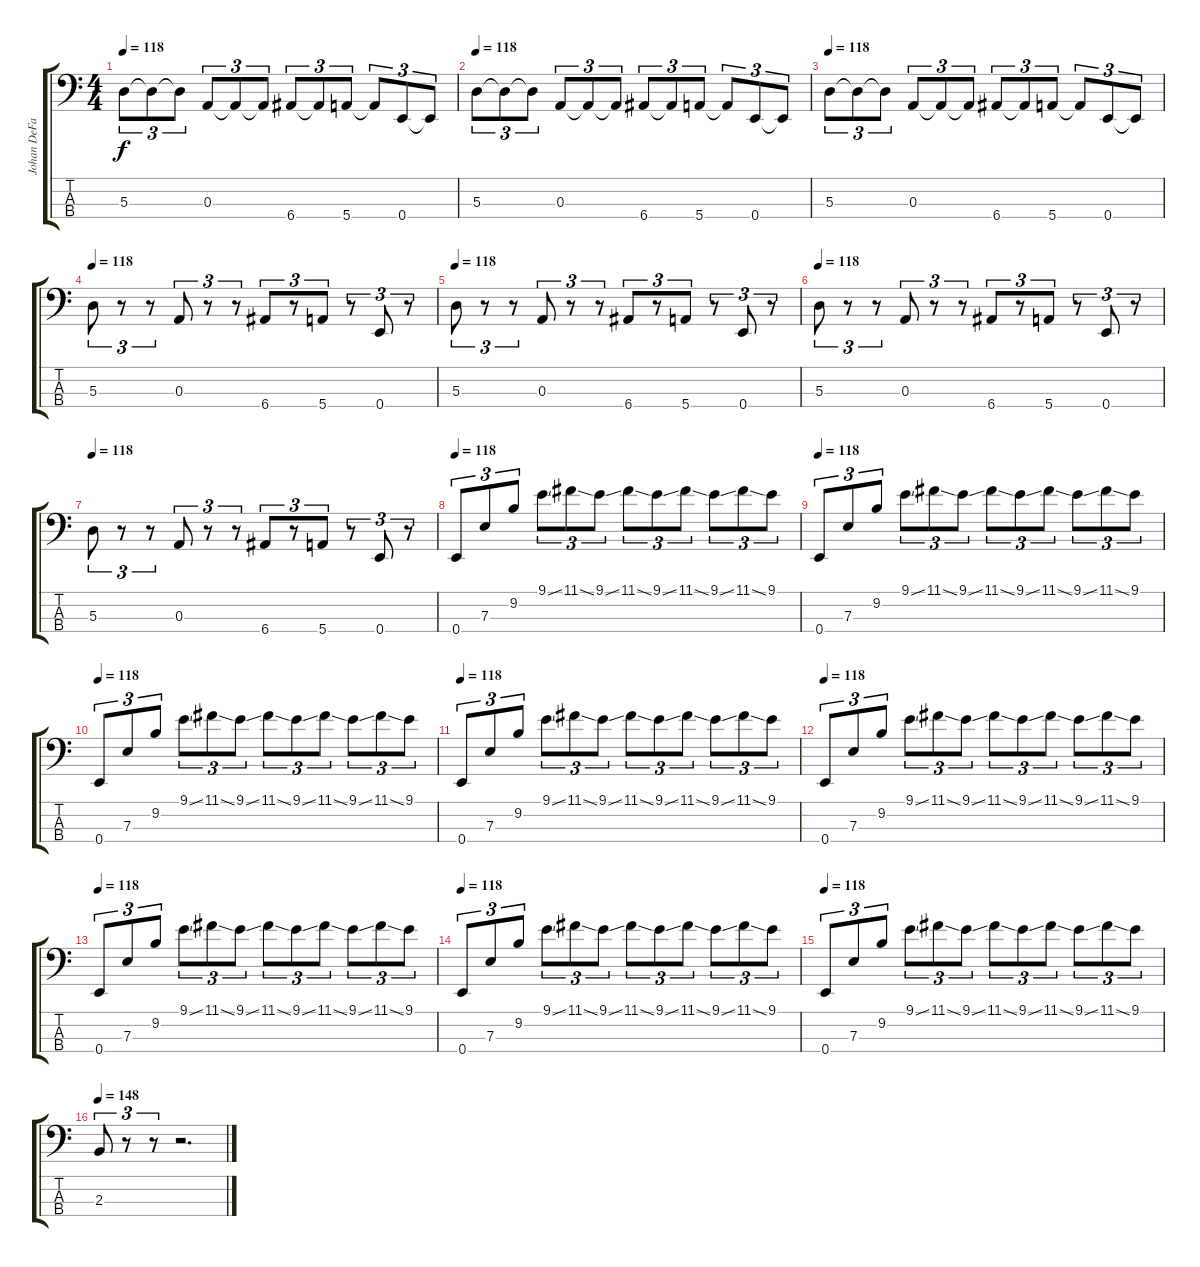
\track ("Johan DeFarfalla" "Johan DeFa") {instrument electricbassfinger}
\staff {score tabs}
\tuning (G2 D2 A1 E1) {hide}
\ts (4 4)
\tempo 118
\clef f4
\ks c
5.3.8{tu (3 2) dy f} 5.3{t}.8{tu (3 2)} 5.3{t}.8{tu (3 2)} 0.3.8{tu (3 2)} 0.3{t}.8{tu (3 2)} 0.3{t}.8{tu (3 2)} 6.4.8{tu (3 2)} 6.4{t}.8{tu (3 2)} 5.4.8{tu (3 2)} 5.4{t}.8{tu (3 2)} 0.4.8{tu (3 2)} 0.4{t}.8{tu (3 2)} |
\tempo 118
5.3.8{tu (3 2)} 5.3{t}.8{tu (3 2)} 5.3{t}.8{tu (3 2)} 0.3.8{tu (3 2)} 0.3{t}.8{tu (3 2)} 0.3{t}.8{tu (3 2)} 6.4.8{tu (3 2)} 6.4{t}.8{tu (3 2)} 5.4.8{tu (3 2)} 5.4{t}.8{tu (3 2)} 0.4.8{tu (3 2)} 0.4{t}.8{tu (3 2)} |
\tempo 118
5.3.8{tu (3 2)} 5.3{t}.8{tu (3 2)} 5.3{t}.8{tu (3 2)} 0.3.8{tu (3 2)} 0.3{t}.8{tu (3 2)} 0.3{t}.8{tu (3 2)} 6.4.8{tu (3 2)} 6.4{t}.8{tu (3 2)} 5.4.8{tu (3 2)} 5.4{t}.8{tu (3 2)} 0.4.8{tu (3 2)} 0.4{t}.8{tu (3 2)} |
\tempo 118
5.3.8{tu (3 2)} r.8{tu (3 2)} r.8{tu (3 2)} 0.3.8{tu (3 2)} r.8{tu (3 2)} r.8{tu (3 2)} 6.4.8{tu (3 2)} r.8{tu (3 2)} 5.4.8{tu (3 2)} r.8{tu (3 2)} 0.4.8{tu (3 2)} r.8{tu (3 2)} |
\tempo 118
5.3.8{tu (3 2)} r.8{tu (3 2)} r.8{tu (3 2)} 0.3.8{tu (3 2)} r.8{tu (3 2)} r.8{tu (3 2)} 6.4.8{tu (3 2)} r.8{tu (3 2)} 5.4.8{tu (3 2)} r.8{tu (3 2)} 0.4.8{tu (3 2)} r.8{tu (3 2)} |
\tempo 118
5.3.8{tu (3 2)} r.8{tu (3 2)} r.8{tu (3 2)} 0.3.8{tu (3 2)} r.8{tu (3 2)} r.8{tu (3 2)} 6.4.8{tu (3 2)} r.8{tu (3 2)} 5.4.8{tu (3 2)} r.8{tu (3 2)} 0.4.8{tu (3 2)} r.8{tu (3 2)} |
\tempo 118
5.3.8{tu (3 2)} r.8{tu (3 2)} r.8{tu (3 2)} 0.3.8{tu (3 2)} r.8{tu (3 2)} r.8{tu (3 2)} 6.4.8{tu (3 2)} r.8{tu (3 2)} 5.4.8{tu (3 2)} r.8{tu (3 2)} 0.4.8{tu (3 2)} r.8{tu (3 2)} |
\tempo 118
0.4.8{tu (3 2)} 7.3.8{tu (3 2)} 9.2.8{tu (3 2)} 9.1{ss}.8{tu (3 2)} 11.1{ss}.8{tu (3 2)} 9.1{ss}.8{tu (3 2)} 11.1{ss}.8{tu (3 2)} 9.1{ss}.8{tu (3 2)} 11.1{ss}.8{tu (3 2)} 9.1{ss}.8{tu (3 2)} 11.1{ss}.8{tu (3 2)} 9.1.8{tu (3 2)} |
\tempo 118
0.4.8{tu (3 2)} 7.3.8{tu (3 2)} 9.2.8{tu (3 2)} 9.1{ss}.8{tu (3 2)} 11.1{ss}.8{tu (3 2)} 9.1{ss}.8{tu (3 2)} 11.1{ss}.8{tu (3 2)} 9.1{ss}.8{tu (3 2)} 11.1{ss}.8{tu (3 2)} 9.1{ss}.8{tu (3 2)} 11.1{ss}.8{tu (3 2)} 9.1.8{tu (3 2)} |
\tempo 118
0.4.8{tu (3 2)} 7.3.8{tu (3 2)} 9.2.8{tu (3 2)} 9.1{ss}.8{tu (3 2)} 11.1{ss}.8{tu (3 2)} 9.1{ss}.8{tu (3 2)} 11.1{ss}.8{tu (3 2)} 9.1{ss}.8{tu (3 2)} 11.1{ss}.8{tu (3 2)} 9.1{ss}.8{tu (3 2)} 11.1{ss}.8{tu (3 2)} 9.1.8{tu (3 2)} |
\tempo 118
0.4.8{tu (3 2)} 7.3.8{tu (3 2)} 9.2.8{tu (3 2)} 9.1{ss}.8{tu (3 2)} 11.1{ss}.8{tu (3 2)} 9.1{ss}.8{tu (3 2)} 11.1{ss}.8{tu (3 2)} 9.1{ss}.8{tu (3 2)} 11.1{ss}.8{tu (3 2)} 9.1{ss}.8{tu (3 2)} 11.1{ss}.8{tu (3 2)} 9.1.8{tu (3 2)} |
\tempo 118
0.4.8{tu (3 2)} 7.3.8{tu (3 2)} 9.2.8{tu (3 2)} 9.1{ss}.8{tu (3 2)} 11.1{ss}.8{tu (3 2)} 9.1{ss}.8{tu (3 2)} 11.1{ss}.8{tu (3 2)} 9.1{ss}.8{tu (3 2)} 11.1{ss}.8{tu (3 2)} 9.1{ss}.8{tu (3 2)} 11.1{ss}.8{tu (3 2)} 9.1.8{tu (3 2)} |
\tempo 118
0.4.8{tu (3 2)} 7.3.8{tu (3 2)} 9.2.8{tu (3 2)} 9.1{ss}.8{tu (3 2)} 11.1{ss}.8{tu (3 2)} 9.1{ss}.8{tu (3 2)} 11.1{ss}.8{tu (3 2)} 9.1{ss}.8{tu (3 2)} 11.1{ss}.8{tu (3 2)} 9.1{ss}.8{tu (3 2)} 11.1{ss}.8{tu (3 2)} 9.1.8{tu (3 2)} |
\tempo 118
0.4.8{tu (3 2)} 7.3.8{tu (3 2)} 9.2.8{tu (3 2)} 9.1{ss}.8{tu (3 2)} 11.1{ss}.8{tu (3 2)} 9.1{ss}.8{tu (3 2)} 11.1{ss}.8{tu (3 2)} 9.1{ss}.8{tu (3 2)} 11.1{ss}.8{tu (3 2)} 9.1{ss}.8{tu (3 2)} 11.1{ss}.8{tu (3 2)} 9.1.8{tu (3 2)} |
\tempo 118
0.4.8{tu (3 2)} 7.3.8{tu (3 2)} 9.2.8{tu (3 2)} 9.1{ss}.8{tu (3 2)} 11.1{ss}.8{tu (3 2)} 9.1{ss}.8{tu (3 2)} 11.1{ss}.8{tu (3 2)} 9.1{ss}.8{tu (3 2)} 11.1{ss}.8{tu (3 2)} 9.1{ss}.8{tu (3 2)} 11.1{ss}.8{tu (3 2)} 9.1.8{tu (3 2)} |
\tempo 148
2.3.8{tu (3 2)} r.8{tu (3 2)} r.8{tu (3 2)} r.2{d}
